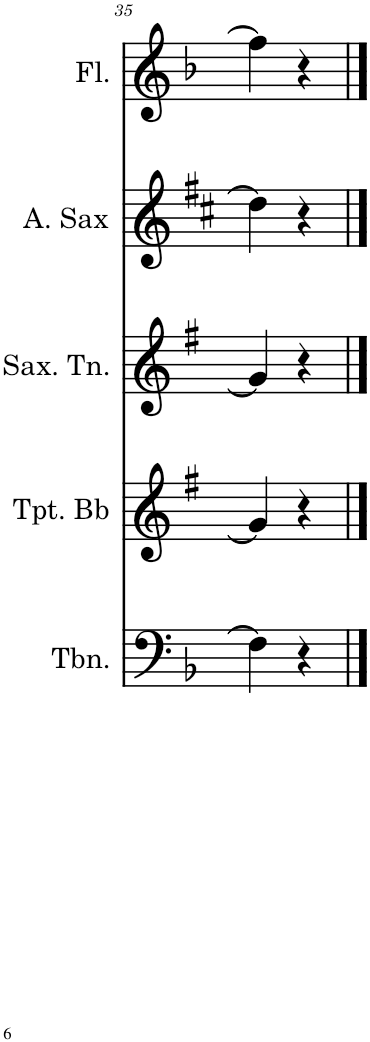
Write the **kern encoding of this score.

**kern	**kern	**kern	**kern	**kern
*part5	*part4	*part3	*part2	*part1
*staff5	*staff4	*staff3	*staff2	*staff1
*I"Trombone	*I"Trompete Bb	*I"Saxofone Tenor	*I"Saxofone Alto	*I"Flauta Transversal
*I'Tbn.	*I'Tpt. Bb	*I'Sax. Tn.	*	*I'Fl.
!!LO:PB:g=z
*clefF4	*clefG2	*clefG2	*clefG2	*clefG2
*	*Trd1c2	*Trd8c14	*Trd5c9	*
*k[b-]	*k[f#]	*k[f#]	*k[f#c#]	*k[b-]
*M2/4	*M2/4	*M2/4	*M2/4	*M2/4
=35	=35	=35	=35	=35
4F\]	4g/]	4g/]	4dd\]	4ff\]
4r	4r	4r	4r	4r
==	==	==	==	==
*-	*-	*-	*-	*-
